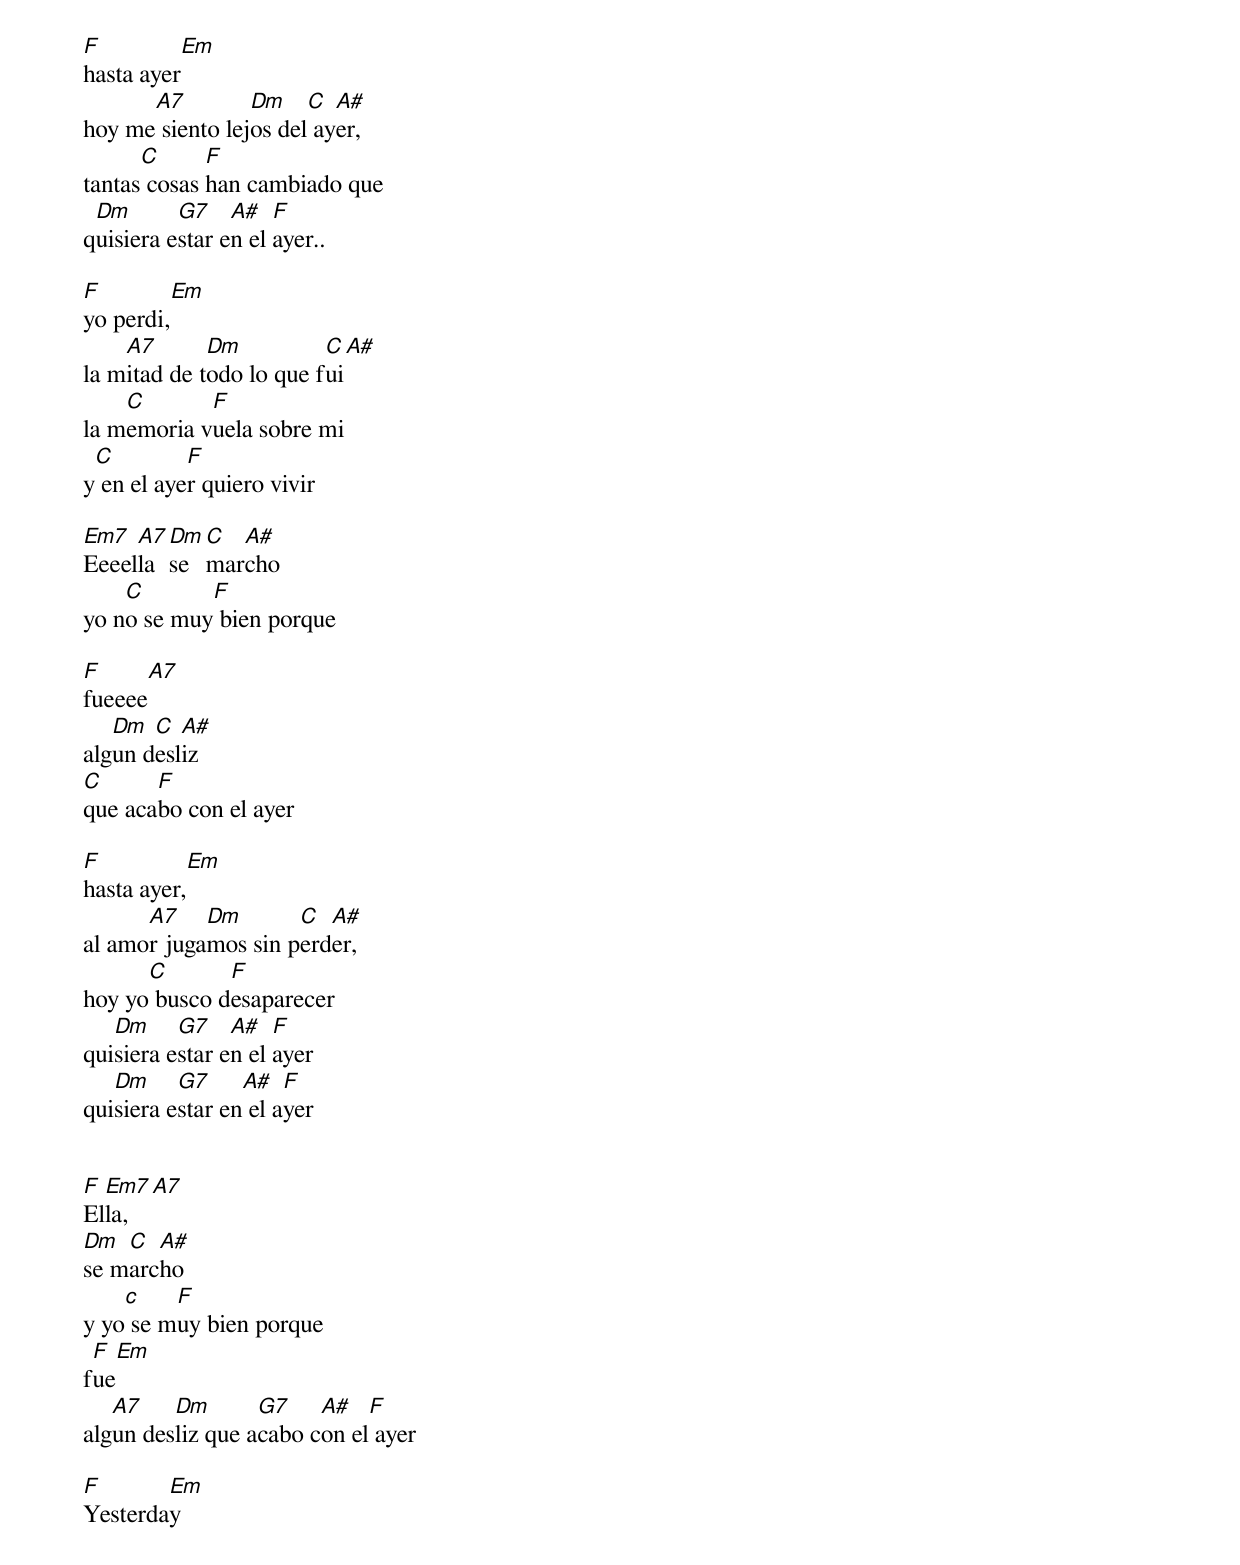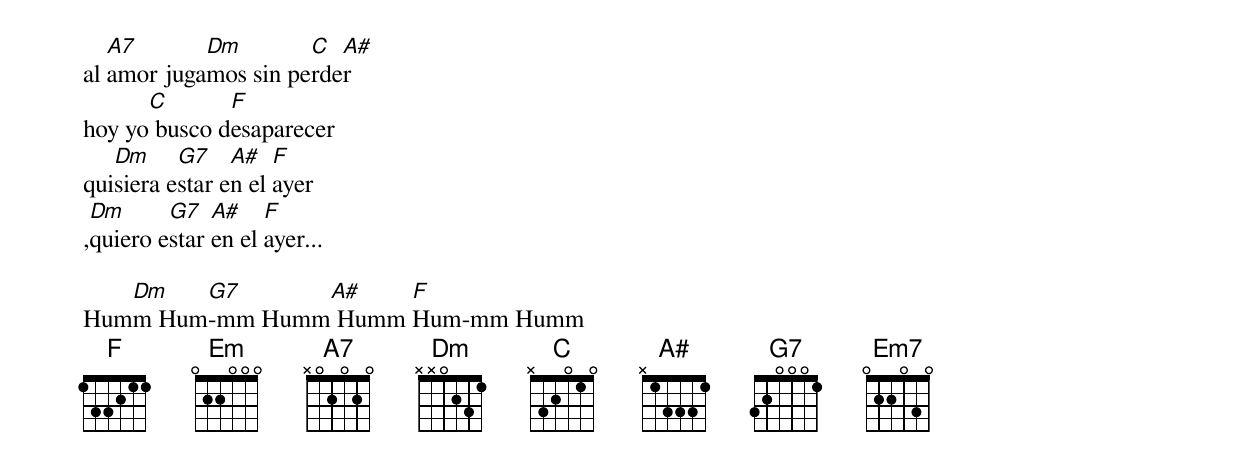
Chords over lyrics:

F            Em
hasta ayer
      A7         Dm    C  A#
hoy me siento lejos del ayer,
      C      F
tantas cosas han cambiado que
 Dm       G7    A#   F
quisiera estar en el ayer..

F            Em
yo perdi,
    A7       Dm          C  A#
la mitad de todo lo que fui
    C       F
la memoria vuela sobre mi
 C         F
y en el ayer quiero vivir

Em7  A7 Dm C  A#
Eeeella se marcho
    C       F
yo no se muy bien porque

F      A7
fueeee
   Dm  C  A#
algun desliz
C      F
que acabo con el ayer

F           Em
hasta ayer,
      A7    Dm       C  A#
al amor jugamos sin perder,
      C       F
hoy yo busco desaparecer
   Dm     G7    A#   F
quisiera estar en el ayer
   Dm     G7     A#   F
quisiera estar en el ayer


F Em7  A7
Ella,
Dm  C  A#
se marcho
    c    F
y yo se muy bien porque
 F       Em
fue
   A7    Dm       G7    A#   F
algun desliz que acabo con el ayer

F       Em
Yesterday
   A7       Dm        C  A#
al amor jugamos sin perder
      C       F
hoy yo busco desaparecer
   Dm     G7    A#   F
quisiera estar en el ayer
 Dm      G7   A#    F
,quiero estar en el ayer...

   Dm   G7      A#    F
Humm Hum-mm Humm Humm Hum-mm Humm
